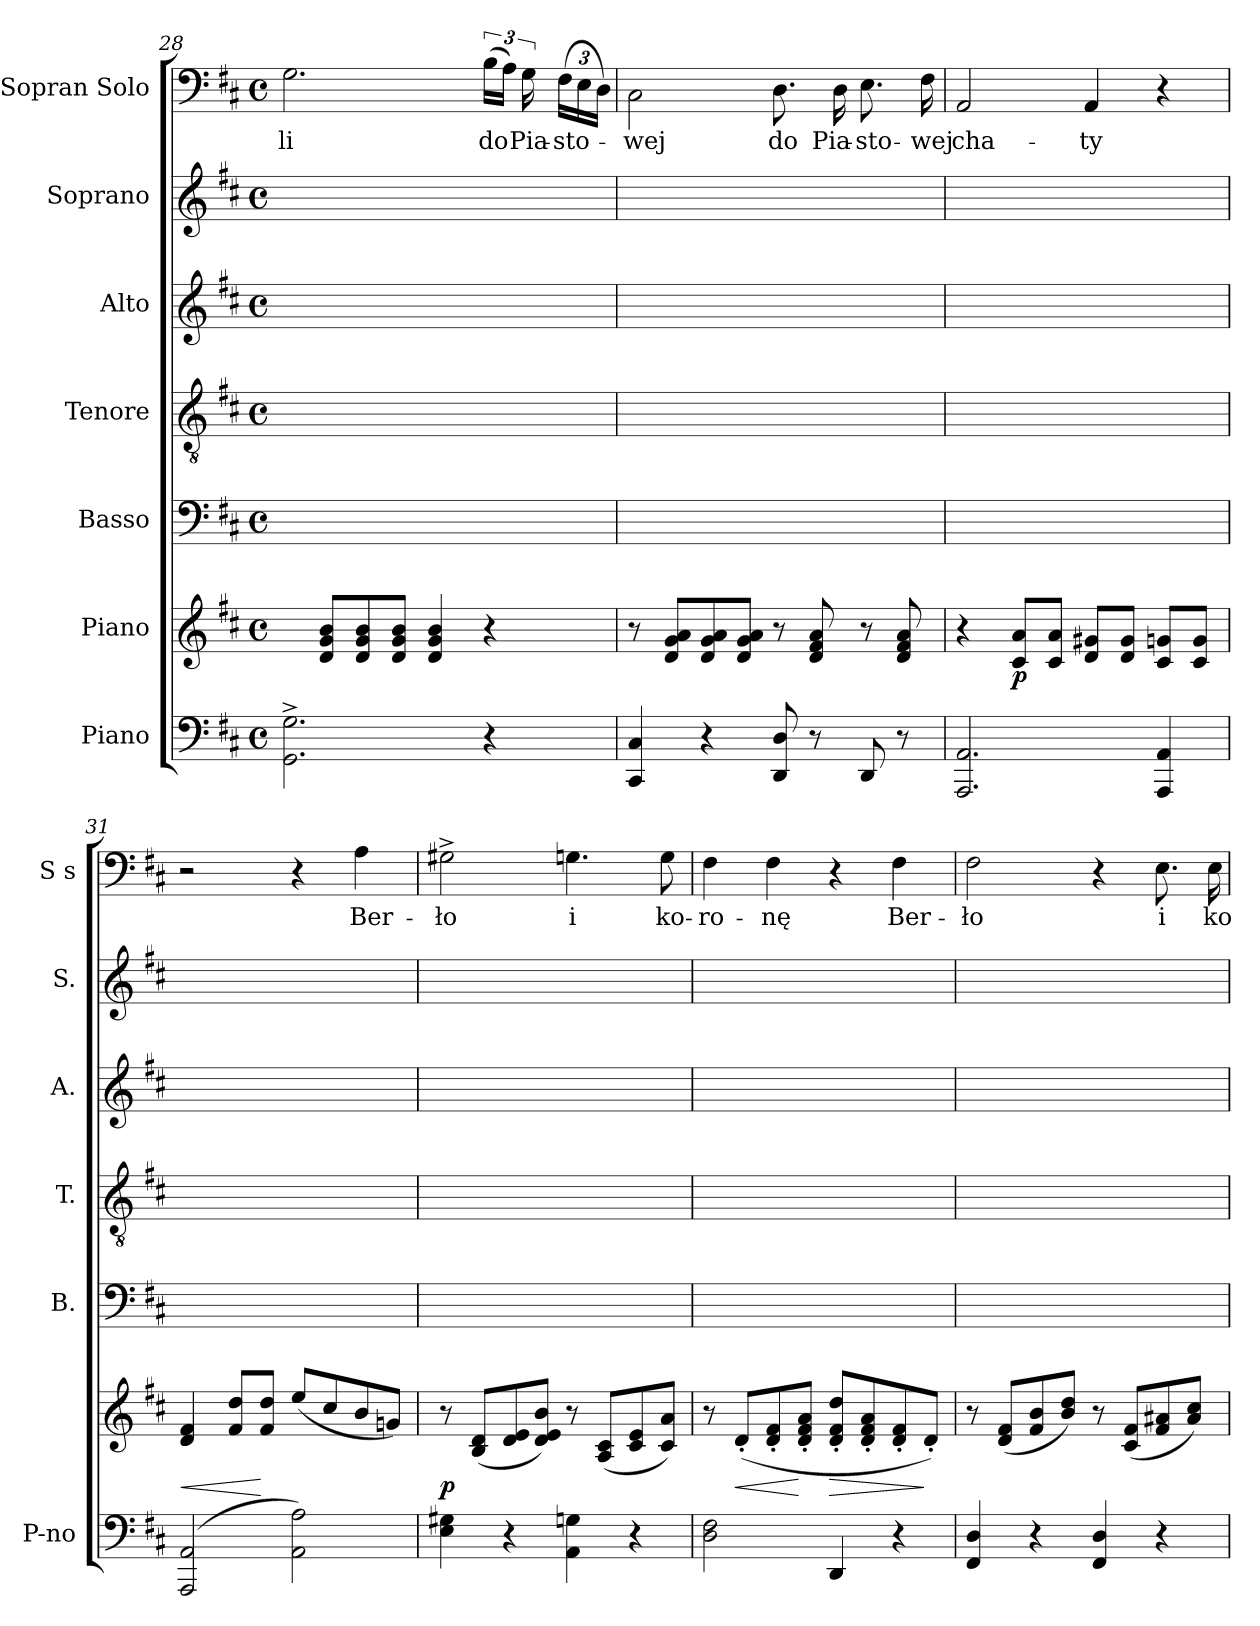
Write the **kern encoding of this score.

**kern	**kern	**dynam	**kern	**kern	**kern	**kern	**kern	**text
*part7	*part6	*part6	*part5	*part4	*part3	*part2	*part1	*part1
*staff7	*staff6	*staff6	*staff5	*staff4	*staff3	*staff2	*staff1	*staff1
*I"Piano	*I"Piano	*	*I"Basso	*I"Tenore	*I"Alto	*I"Soprano	*I"Sopran Solo	*
*I'P-no	*	*	*I'B.	*I'T.	*I'A.	*I'S.	*I'S s	*
*clefF4	*clefG2	*	*clefF4	*clefGv2	*clefG2	*clefG2	*clefF4	*
*k[f#c#]	*k[f#c#]	*	*k[f#c#]	*k[f#c#]	*k[f#c#]	*k[f#c#]	*k[f#c#]	*
*D:	*D:	*	*D:	*D:	*D:	*D:	*D:	*
*M4/4	*M4/4	*	*M4/4	*M4/4	*M4/4	*M4/4	*M4/4	*
*met(c)	*met(c)	*	*met(c)	*met(c)	*met(c)	*met(c)	*met(c)	*
=28	=28	=28	=28	=28	=28	=28	=28	=28
2.GG^\ 2.G^\	8ryy	.	1ryy	1ryy	1ryy	1ryy	2.G\	-li
.	8d/ 8g/ 8b/L	.	.	.	.	.	.	.
.	8d/ 8g/ 8b/	.	.	.	.	.	.	.
.	8d/ 8g/ 8b/J	.	.	.	.	.	.	.
.	4d/ 4g/ 4b/	.	.	.	.	.	.	.
4r	4r	.	.	.	.	.	(24B\LL	do
.	.	.	.	.	.	.	24A\JJ)	.
.	.	.	.	.	.	.	24G\	Pia-
.	.	.	.	.	.	.	(24F#\LL	-sto-
.	.	.	.	.	.	.	24E\	.
.	.	.	.	.	.	.	24D\JJ)	.
=29	=29	=29	=29	=29	=29	=29	=29	=29
4CC#/ 4C#/	8r	.	1ryy	1ryy	1ryy	1ryy	2C#\	-wej
.	8d/ 8g/ 8a/L	.	.	.	.	.	.	.
4r	8d/ 8g/ 8a/	.	.	.	.	.	.	.
.	8d/ 8g/ 8a/J	.	.	.	.	.	.	.
8DD/ 8D/	8r	.	.	.	.	.	8.D\	do
8r	8d/ 8f#/ 8a/	.	.	.	.	.	.	.
.	.	.	.	.	.	.	16D\	Pia-
8DD/	8r	.	.	.	.	.	8.E\	-sto-
8r	8d/ 8f#/ 8a/	.	.	.	.	.	.	.
.	.	.	.	.	.	.	16F#\	-wej
=30	=30	=30	=30	=30	=30	=30	=30	=30
2.AAA/ 2.AA/	4r	.	1ryy	1ryy	1ryy	1ryy	2AA/	cha-
.	8c#/ 8a/L	p	.	.	.	.	.	.
.	8c#/ 8a/J	.	.	.	.	.	.	.
.	8d/ 8g#X/L	.	.	.	.	.	4AA/	-ty
.	8d/ 8g#/J	.	.	.	.	.	.	.
4AAA/ 4AA/	8c#/ 8gn/L	.	.	.	.	.	4r	.
.	8c#/ 8g/J	.	.	.	.	.	.	.
=31	=31	=31	=31	=31	=31	=31	=31	=31
!	!	!LO:HP:b	!	!	!	!	!	!
(2AAA/ 2AA/	4d/ 4f#/	<	1ryy	1ryy	1ryy	1ryy	2r	.
.	8f#/ 8dd/L	.	.	.	.	.	.	.
.	8f#/ 8dd/J	[	.	.	.	.	.	.
2AA\ 2A\)	(8ee/L	.	.	.	.	.	4r	.
.	8cc#/	.	.	.	.	.	.	.
.	8b/	.	.	.	.	.	4A\	Ber-
.	8gn/J)	.	.	.	.	.	.	.
=32	=32	=32	=32	=32	=32	=32	=32	=32
4E\ 4G#X\	8r	p	1ryy	1ryy	1ryy	1ryy	2G#X^\	-ło
.	(8B/ 8d/L	.	.	.	.	.	.	.
4r	8d/ 8e/	.	.	.	.	.	.	.
.	8d/ 8e/ 8b/J)	.	.	.	.	.	.	.
4AA\ 4Gn\	8r	.	.	.	.	.	4.Gn\	i
.	(8A/ 8c#/L	.	.	.	.	.	.	.
4r	8c#/ 8e/	.	.	.	.	.	.	.
.	8c#/ 8a/J)	.	.	.	.	.	8G\	ko-
=33	=33	=33	=33	=33	=33	=33	=33	=33
2D\ 2F#\	8r	.	1ryy	1ryy	1ryy	1ryy	4F#\	-ro-
!	!	!LO:HP:b	!	!	!	!	!	!
.	(8d'/L	<	.	.	.	.	.	.
.	8d'/ 8f#'/	.	.	.	.	.	4F#\	-nę
.	8d'/ 8f#'/ 8a'/J	[	.	.	.	.	.	.
!	!	!LO:HP:b	!	!	!	!	!	!
4DD/	8d'/ 8f#'/ 8dd'/L	>	.	.	.	.	4r	.
.	8d'/ 8f#'/ 8a'/	.	.	.	.	.	.	.
4r	8d'/ 8f#'/	.	.	.	.	.	4F#\	Ber-
.	8d'/J)	]	.	.	.	.	.	.
=34	=34	=34	=34	=34	=34	=34	=34	=34
4FF#/ 4D/	8r	.	1ryy	1ryy	1ryy	1ryy	2F#\	-ło
.	(8d/ 8f#/L	.	.	.	.	.	.	.
4r	8f#/ 8b/	.	.	.	.	.	.	.
.	8b/ 8dd/J)	.	.	.	.	.	.	.
4FF#/ 4D/	8r	.	.	.	.	.	4r	.
.	(8c#/ 8f#/L	.	.	.	.	.	.	.
4r	8f#/ 8a#X/	.	.	.	.	.	8.E\	i
.	8a#/ 8cc#/J)	.	.	.	.	.	.	.
.	.	.	.	.	.	.	16E\	ko-
=	=	=	=	=	=	=	=	=
*-	*-	*-	*-	*-	*-	*-	*-	*-
